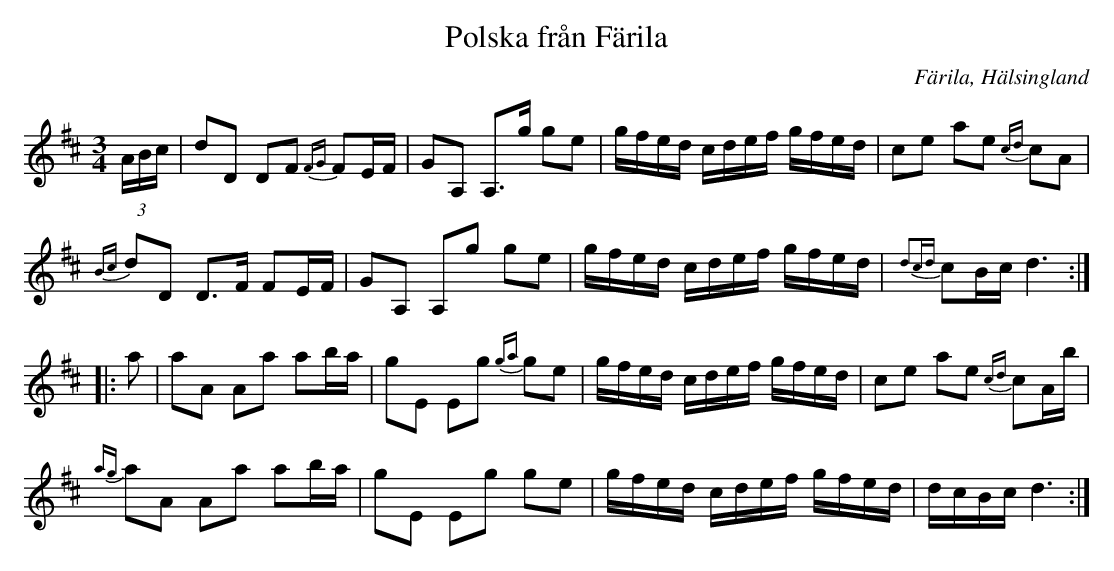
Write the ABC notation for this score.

X:1
T:Polska från Färila
O:Färila, Hälsingland
M:3/4
L:1/16
U:t=turn
K:D
(3ABc | d2D2 D2F2 {F4/3G4/3}F2EF | G2A,2 A,2>g2 g2e2 | gfed cdef gfed | c2e2 a2e2 {cd}c2A2 |
{Bc}d2D2 D2>F2 F2EF | G2A,2 A,2g2 g2e2 | gfed cdef gfed | {d2c3/3d3/3}c2Bc d6 ::
a2 | a2A2 A2a2 a2ba | g2E2 E2g2 {g3/3a3/3}g2e2 | gfed cdef gfed | c2e2 a2e2 {c3/3d3/3}c2A4/3b2/3 |
{a3/3g3/3}a2A2 A2a2 a2ba | g2E2 E2g2 g2e2 | gfed cdef gfed | dcBc d6 :|
